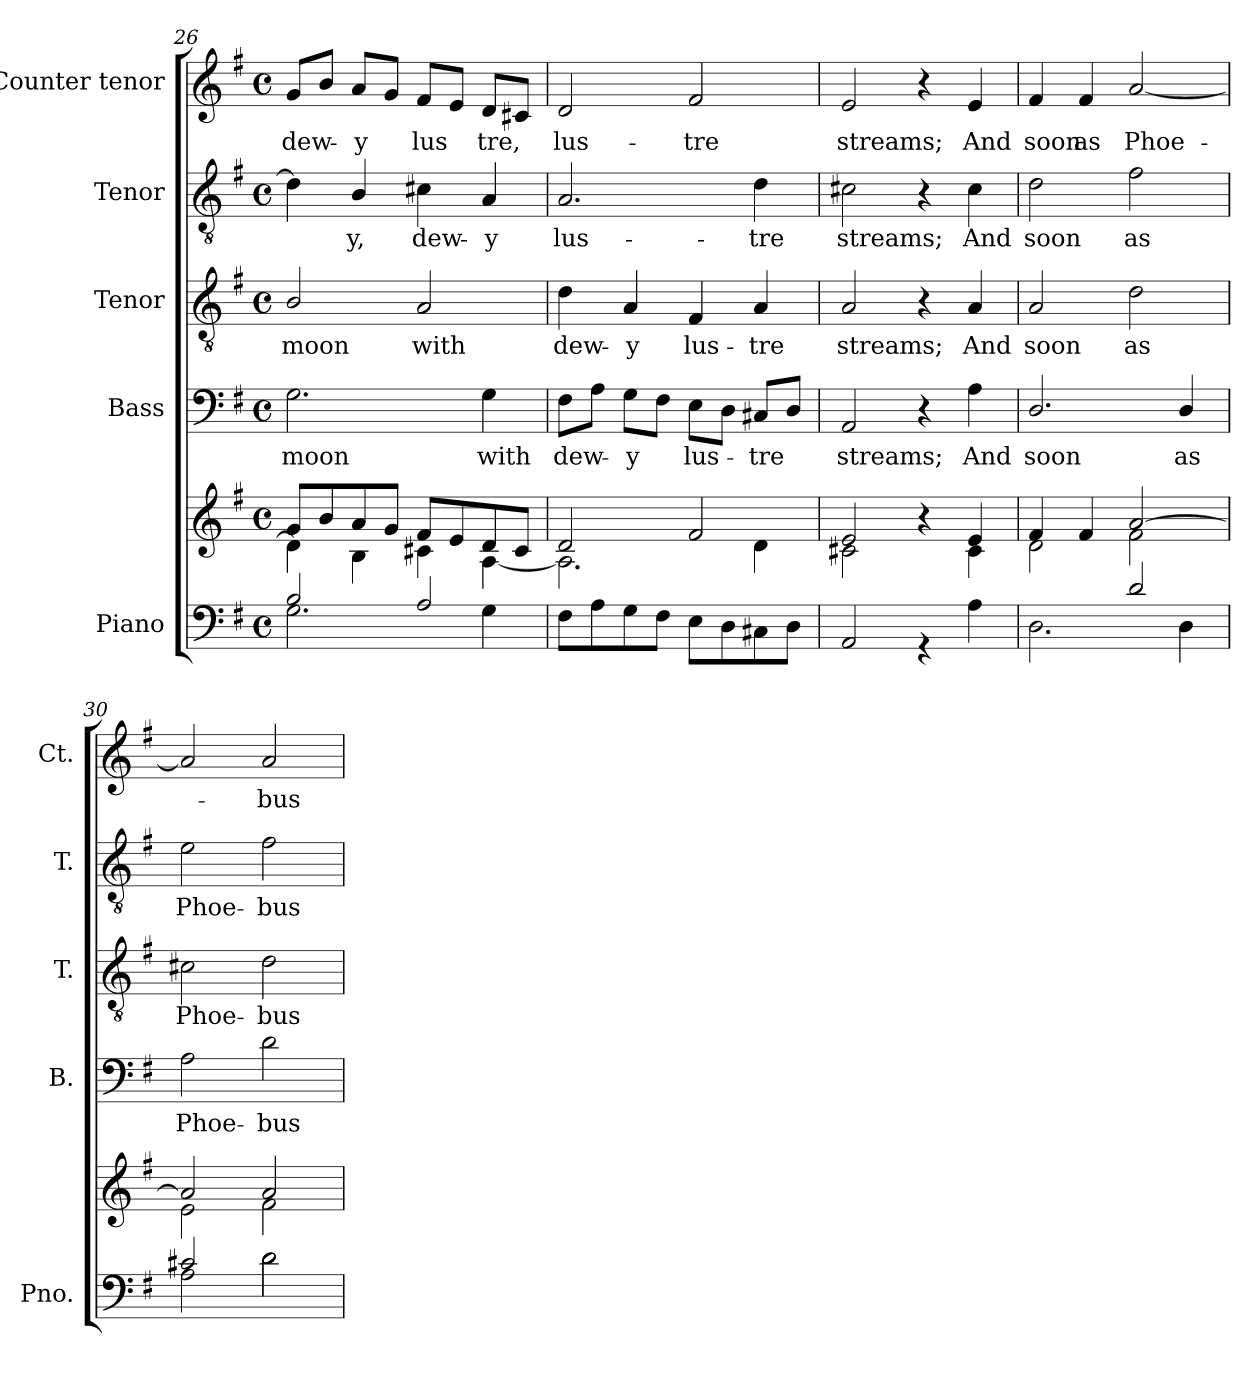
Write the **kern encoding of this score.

**kern	**kern	**kern	**text	**kern	**text	**kern	**text	**kern	**text
*part5	*part5	*part4	*part4	*part3	*part3	*part2	*part2	*part1	*part1
*staff6	*staff5	*staff4	*staff4	*staff3	*staff3	*staff2	*staff2	*staff1	*staff1
*I"Piano	*	*I"Bass	*	*I"Tenor	*	*I"Tenor	*	*I"Counter tenor	*
*I'Pno.	*	*I'B.	*	*I'T.	*	*I'T.	*	*I'Ct.	*
*clefF4	*clefG2	*clefF4	*	*clefGv2	*	*clefGv2	*	*clefG2	*
*	*	*	*	*ITrd7c12	*	*ITrd7c12	*	*	*
*k[f#]	*k[f#]	*k[f#]	*	*k[f#]	*	*k[f#]	*	*k[f#]	*
*G:	*G:	*G:	*	*G:	*	*G:	*	*G:	*
*M4/4	*M4/4	*M4/4	*	*M4/4	*	*M4/4	*	*M4/4	*
*met(c)	*met(c)	*met(c)	*	*met(c)	*	*met(c)	*	*met(c)	*
=26	=26	=26	=26	=26	=26	=26	=26	=26	=26
*^	*^	*	*	*	*	*	*	*	*
!	!	!	!	!	!LO:LY:b:color=#000000	!	!	!	!	!	!
!	!	!	!	!	!	!	!LO:LY:b:color=#000000	!	!	!	!
!	!	!	!	!	!	!	!	!	!	!	!LO:LY:b:color=#000000
2Bi/	2.Gi\	8gi/L	4di\]	2.Gi\	moon	2BBi/	moon	4Di\]	.	8gi/L	dew-
.	.	8bi/	.	.	.	.	.	.	.	8bi/J	.
!	!	!	!	!	!	!	!	!	!LO:LY:b:color=#000000	!	!
!	!	!	!	!	!	!	!	!	!	!	!LO:LY:b:color=#000000
.	.	8ai/	4Bi\	.	.	.	.	4BBi/	-y,	8ai/L	-y
.	.	8gi/J	.	.	.	.	.	.	.	8gi/J	.
!	!	!	!	!	!	!	!LO:LY:b:color=#000000	!	!	!	!
!	!	!	!	!	!	!	!	!	!LO:LY:b:color=#000000	!	!
!	!	!	!	!	!	!	!	!	!	!	!LO:LY:b:color=#000000
2Ai/	.	8f#i/L	4c#Xi\	.	.	2AAi/	with	4C#Xi\	dew-	8f#i/L	lus
.	.	8ei/	.	.	.	.	.	.	.	8ei/J	.
!	!	!	!	!	!LO:LY:b:color=#000000	!	!	!	!	!	!
!	!	!	!	!	!	!	!	!	!LO:LY:b:color=#000000	!	!
!	!	!	!	!	!	!	!	!	!	!	!LO:LY:b:color=#000000
.	4Gi\	8di/	[4Ai\	4Gi\	with	.	.	4AAi/	-y	8di/L	tre,
.	.	8c#i/J	.	.	.	.	.	.	.	8c#Xi/J	.
=27	=27	=27	=27	=27	=27	=27	=27	=27	=27	=27	=27
!	!	!	!	!	!LO:LY:b:color=#000000	!	!	!	!	!	!
!	!	!	!	!	!	!	!LO:LY:b:color=#000000	!	!	!	!
!	!	!	!	!	!	!	!	!	!LO:LY:b:color=#000000	!	!
!	!	!	!	!	!	!	!	!	!	!	!LO:LY:b:color=#000000
1ryy	8F#i\L	2di/	2.Ai\]	8F#i\L	dew-	4Di\	dew-	2.AAi/	lus-	2di/	lus-
.	8Ai\	.	.	8Ai\J	.	.	.	.	.	.	.
!	!	!	!	!	!LO:LY:b:color=#000000	!	!	!	!	!	!
!	!	!	!	!	!	!	!LO:LY:b:color=#000000	!	!	!	!
.	8Gi\	.	.	8Gi\L	-y	4AAi/	-y	.	.	.	.
.	8F#i\J	.	.	8F#i\J	.	.	.	.	.	.	.
!	!	!	!	!	!LO:LY:b:color=#000000	!	!	!	!	!	!
!	!	!	!	!	!	!	!LO:LY:b:color=#000000	!	!	!	!
!	!	!	!	!	!	!	!	!	!	!	!LO:LY:b:color=#000000
.	8Ei\L	2f#i/	.	8Ei\L	lus-	4FF#i/	lus-	.	.	2f#i/	-tre
.	8Di\	.	.	8Di\J	.	.	.	.	.	.	.
!	!	!	!	!	!LO:LY:b:color=#000000	!	!	!	!	!	!
!	!	!	!	!	!	!	!LO:LY:b:color=#000000	!	!	!	!
!	!	!	!	!	!	!	!	!	!LO:LY:b:color=#000000	!	!
.	8C#Xi\	.	4di\	8C#Xi/L	-tre	4AAi/	-tre	4Di\	-tre	.	.
.	8Di\J	.	.	8Di/J	.	.	.	.	.	.	.
=28	=28	=28	=28	=28	=28	=28	=28	=28	=28	=28	=28
!	!	!	!	!	!LO:LY:b:color=#000000	!	!	!	!	!	!
!	!	!	!	!	!	!	!LO:LY:b:color=#000000	!	!	!	!
!	!	!	!	!	!	!	!	!	!LO:LY:b:color=#000000	!	!
!	!	!	!	!	!	!	!	!	!	!	!LO:LY:b:color=#000000
1ryy	2AAi/	2ei/	2c#Xi\	2AAi/	streams;	2AAi/	streams;	2C#Xi\	streams;	2ei/	streams;
.	4r	4r	4ryy	4r	.	4r	.	4r	.	4r	.
!	!	!	!	!	!LO:LY:b:color=#000000	!	!	!	!	!	!
!	!	!	!	!	!	!	!LO:LY:b:color=#000000	!	!	!	!
!	!	!	!	!	!	!	!	!	!LO:LY:b:color=#000000	!	!
!	!	!	!	!	!	!	!	!	!	!	!LO:LY:b:color=#000000
.	4Ai\	4ei/	4c#i\	4Ai\	And	4AAi/	And	4C#i\	And	4ei/	And
=29	=29	=29	=29	=29	=29	=29	=29	=29	=29	=29	=29
!	!	!	!	!	!LO:LY:b:color=#000000	!	!	!	!	!	!
!	!	!	!	!	!	!	!LO:LY:b:color=#000000	!	!	!	!
!	!	!	!	!	!	!	!	!	!LO:LY:b:color=#000000	!	!
!	!	!	!	!	!	!	!	!	!	!	!LO:LY:b:color=#000000
2ryy	2.Di\	4f#i/	2di\	2.Di/	soon	2AAi/	soon	2Di\	soon	4f#i/	soon
!	!	!	!	!	!	!	!	!	!	!	!LO:LY:b:color=#000000
.	.	4f#i/	.	.	.	.	.	.	.	4f#i/	as
!	!	!	!	!	!	!	!LO:LY:b:color=#000000	!	!	!	!
!	!	!	!	!	!	!	!	!	!LO:LY:b:color=#000000	!	!
!	!	!	!	!	!	!	!	!	!	!	!LO:LY:b:color=#000000
2di/	.	[2ai/	2f#i\	.	.	2Di\	as	2F#i\	as	[2ai/	Phoe-
!	!	!	!	!	!LO:LY:b:color=#000000	!	!	!	!	!	!
.	4Di\	.	.	4Di/	as	.	.	.	.	.	.
=30	=30	=30	=30	=30	=30	=30	=30	=30	=30	=30	=30
!	!	!	!	!	!LO:LY:b:color=#000000	!	!	!	!	!	!
!	!	!	!	!	!	!	!LO:LY:b:color=#000000	!	!	!	!
!	!	!	!	!	!	!	!	!	!LO:LY:b:color=#000000	!	!
2c#Xi/	2Ai\	2ai/]	2ei\	2Ai\	Phoe-	2C#Xi\	Phoe-	2Ei\	Phoe-	2ai/]	.
!	!	!	!	!	!LO:LY:b:color=#000000	!	!	!	!	!	!
!	!	!	!	!	!	!	!LO:LY:b:color=#000000	!	!	!	!
!	!	!	!	!	!	!	!	!	!LO:LY:b:color=#000000	!	!
!	!	!	!	!	!	!	!	!	!	!	!LO:LY:b:color=#000000
2di\	2di\	2ai/	2f#i\	2di\	-bus	2Di\	-bus	2F#i\	-bus	2ai/	-bus
*v	*v	*	*	*	*	*	*	*	*	*	*
*	*v	*v	*	*	*	*	*	*	*	*
=	=	=	=	=	=	=	=	=	=
*-	*-	*-	*-	*-	*-	*-	*-	*-	*-
